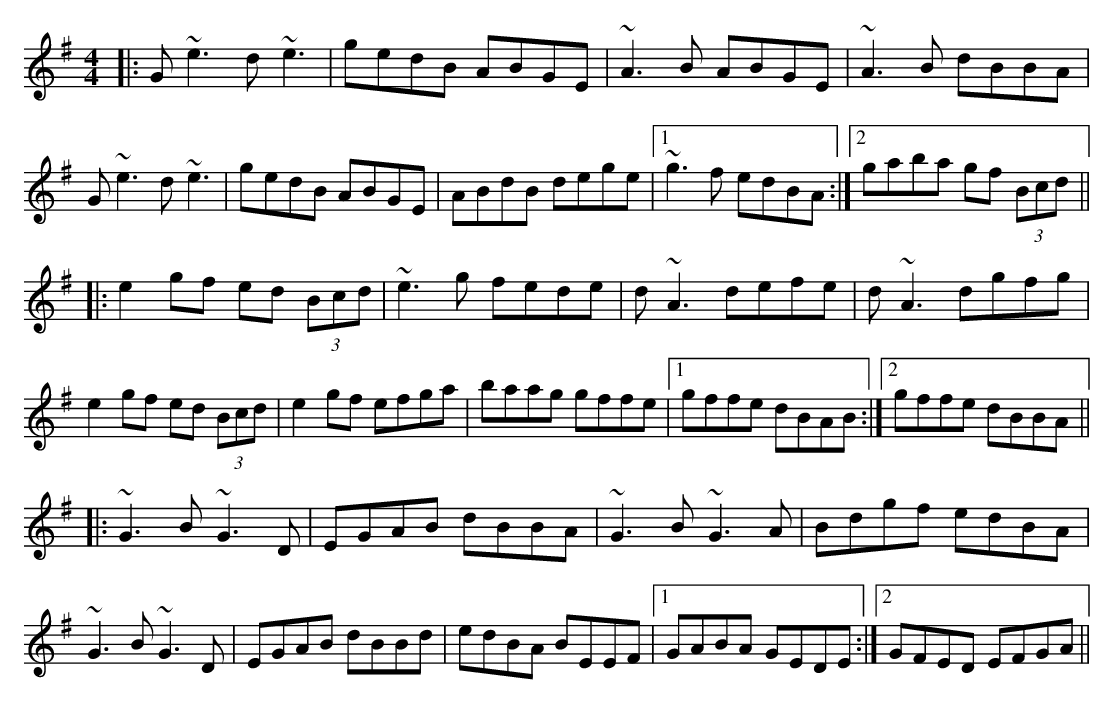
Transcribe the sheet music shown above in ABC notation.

X:1
M:4/4
K:G
|:G~e3 d~e3|gedB ABGE|~A3B ABGE|~A3B dBBA|
G~e3 d~e3|gedB ABGE|ABdB dege|1 ~g3f edBA:|2 gaba gf (3Bcd||
|:e2gf ed (3Bcd|~e3g fede|d~A3 defe|d~A3 dgfg|
e2gf ed (3Bcd|e2gf efga|baag gffe|1 gffe dBAB:|2 gffe dBBA||
|:~G3B ~G3D|EGAB dBBA|~G3B ~G3A|Bdgf edBA|
~G3B ~G3D|EGAB dBBd|edBA BEEF|1 GABA GEDE:|2 GFED EFGA||
